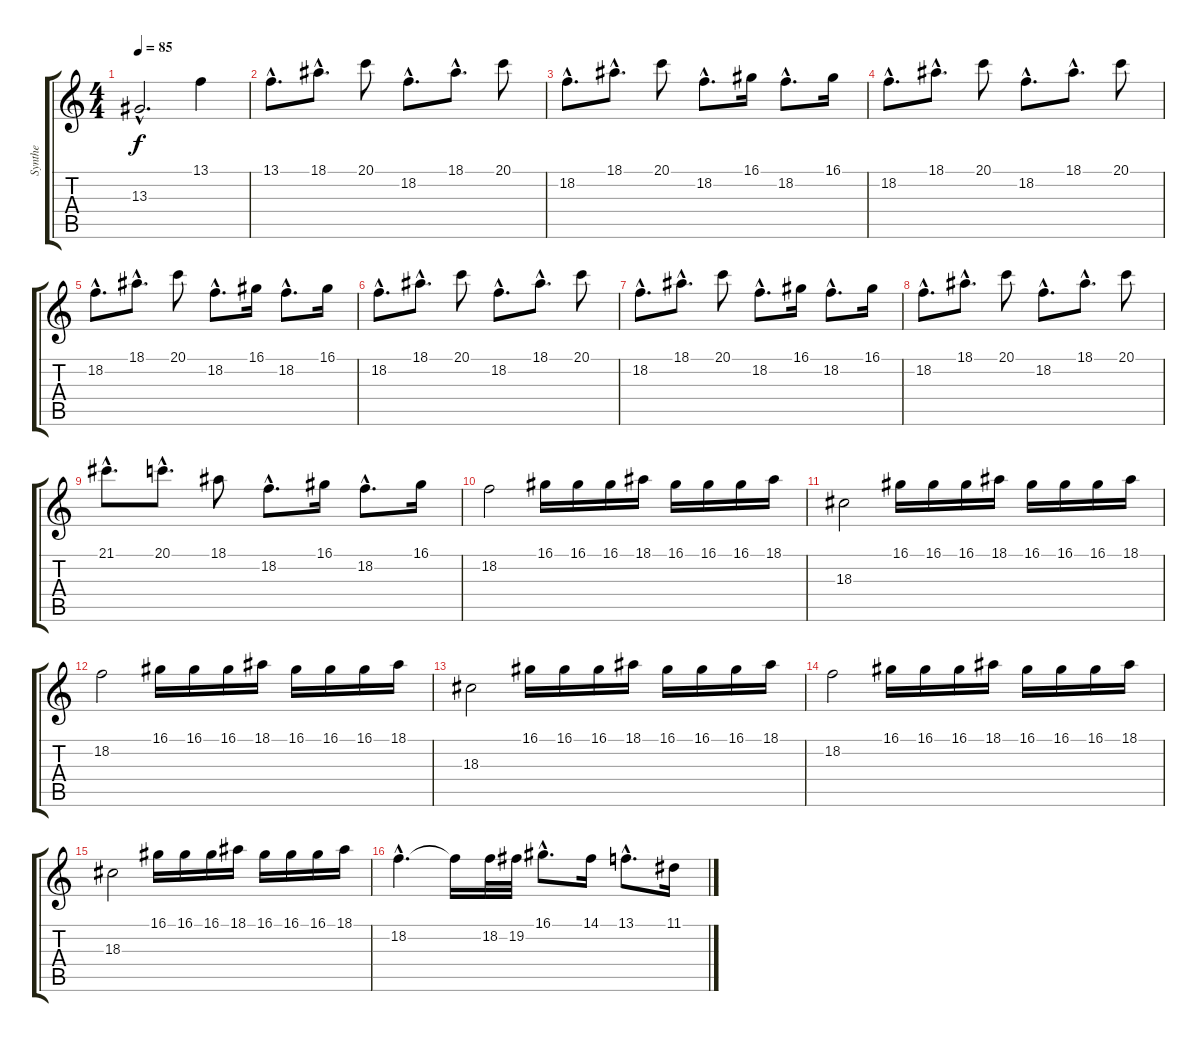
\track ("Synthe" "Synthe") {instrument synthstrings1}
\staff {score tabs}
\tuning (E4 B3 G3 D3 A2 E2) {hide}
\ts (4 4)
\tempo 85
\clef g2
\ks c
13.3{hac t}.2{d dy f} 13.1.4 |
13.1{hac}.8{d} 18.1{hac}.8{d} 20.1.8 18.2{hac}.8{d} 18.1{hac}.8{d} 20.1.8 |
18.2{hac}.8{d} 18.1{hac}.8{d} 20.1.8 18.2{hac}.8{d} 16.1.16 18.2{hac}.8{d} 16.1.16 |
18.2{hac}.8{d} 18.1{hac}.8{d} 20.1.8 18.2{hac}.8{d} 18.1{hac}.8{d} 20.1.8 |
18.2{hac}.8{d} 18.1{hac}.8{d} 20.1.8 18.2{hac}.8{d} 16.1.16 18.2{hac}.8{d} 16.1.16 |
18.2{hac}.8{d} 18.1{hac}.8{d} 20.1.8 18.2{hac}.8{d} 18.1{hac}.8{d} 20.1.8 |
18.2{hac}.8{d} 18.1{hac}.8{d} 20.1.8 18.2{hac}.8{d} 16.1.16 18.2{hac}.8{d} 16.1.16 |
18.2{hac}.8{d} 18.1{hac}.8{d} 20.1.8 18.2{hac}.8{d} 18.1{hac}.8{d} 20.1.8 |
21.1{hac}.8{d} 20.1{hac}.8{d} 18.1.8 18.2{hac}.8{d} 16.1.16 18.2{hac}.8{d} 16.1.16 |
18.2.2 16.1.16 16.1.16 16.1.16 18.1.16 16.1.16 16.1.16 16.1.16 18.1.16 |
18.3.2 16.1.16 16.1.16 16.1.16 18.1.16 16.1.16 16.1.16 16.1.16 18.1.16 |
18.2.2 16.1.16 16.1.16 16.1.16 18.1.16 16.1.16 16.1.16 16.1.16 18.1.16 |
18.3.2 16.1.16 16.1.16 16.1.16 18.1.16 16.1.16 16.1.16 16.1.16 18.1.16 |
18.2.2 16.1.16 16.1.16 16.1.16 18.1.16 16.1.16 16.1.16 16.1.16 18.1.16 |
18.3.2 16.1.16 16.1.16 16.1.16 18.1.16 16.1.16 16.1.16 16.1.16 18.1.16 |
18.2{hac}.4{d} 18.2{t}.16 18.2.32 19.2.32 16.1{hac}.8{d} 14.1.16 13.1{hac}.8{d} 11.1.16
